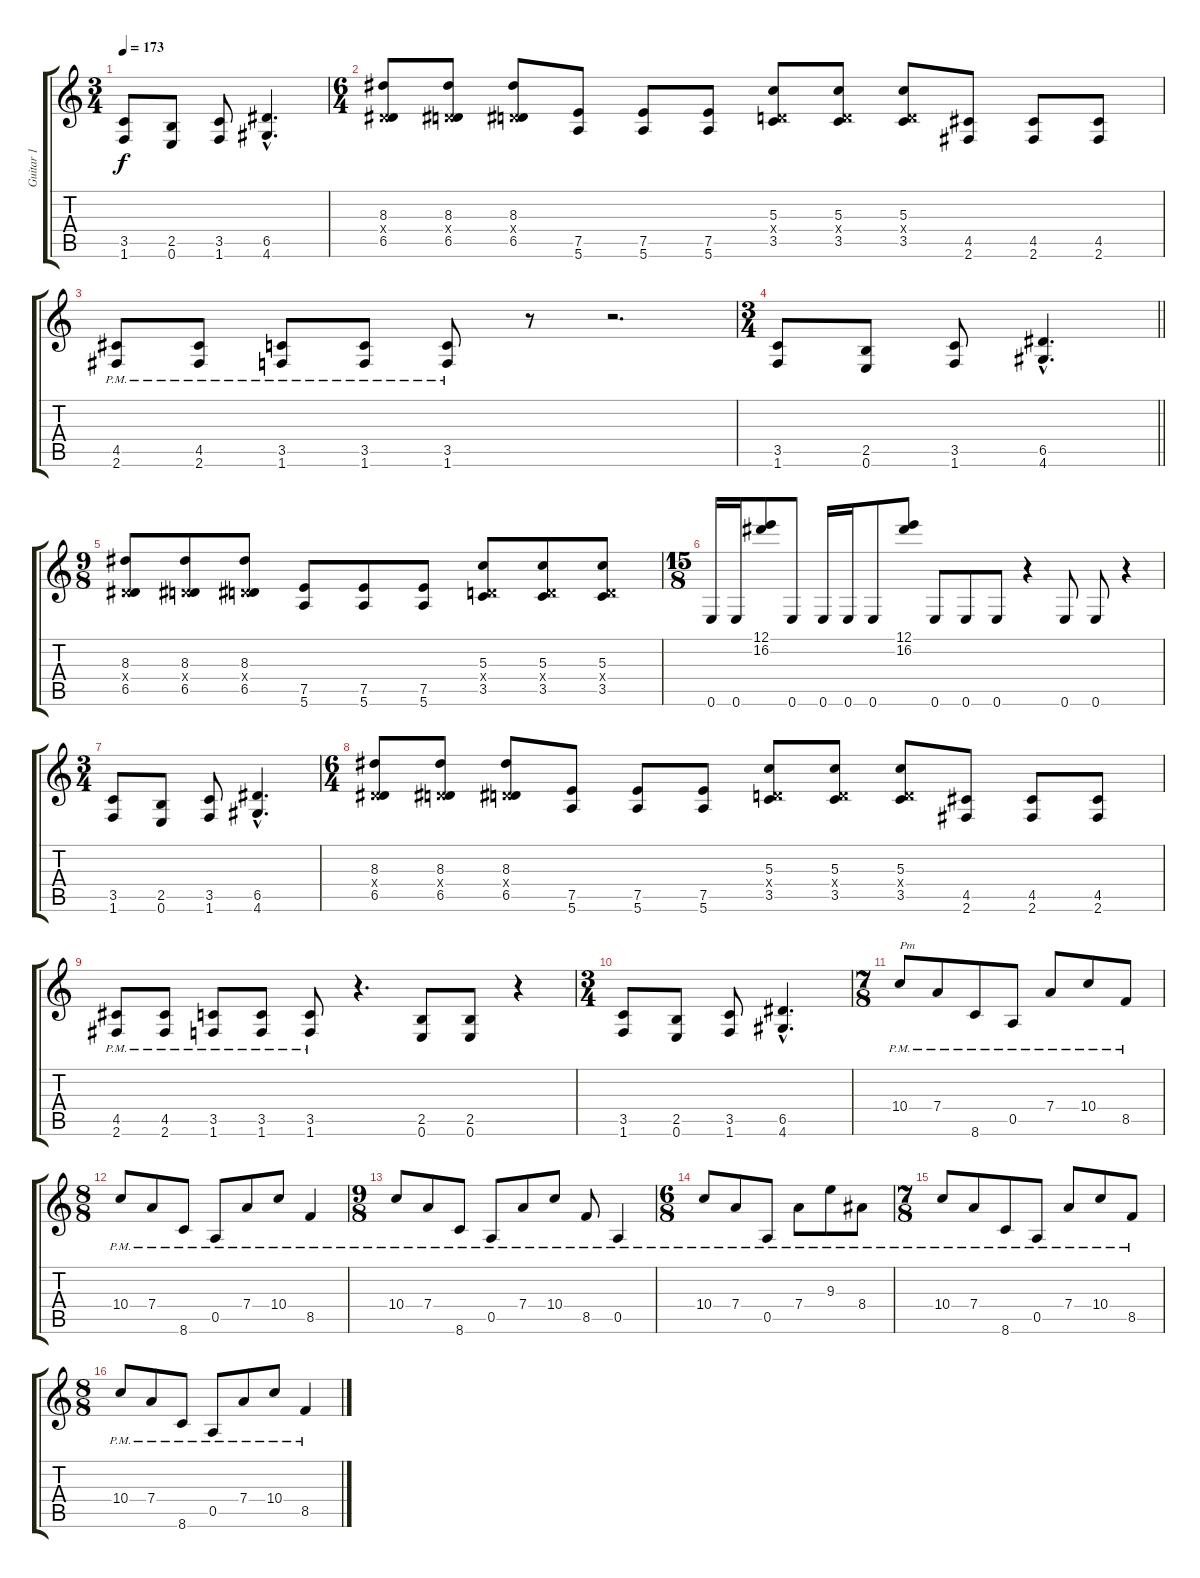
\track ("Guitar 1" "Guitar 1") {instrument distortionguitar}
\staff {score tabs}
\tuning (E4 B3 G3 D3 A2 E2) {hide}
\ts (3 4)
\tempo 173
\clef g2
\ks c
(3.5 1.6).8{dy f} (2.5 0.6).8 (3.5 1.6).8 (6.5{hac} 4.6{hac}).4{d} |
\ts (6 4)
(8.3 0.4{x} 6.5).8 (8.3 0.4{x} 6.5).8 (8.3 0.4{x} 6.5).8 (7.5 5.6).8 (7.5 5.6).8 (7.5 5.6).8 (5.3 0.4{x} 3.5).8 (5.3 0.4{x} 3.5).8 (5.3 0.4{x} 3.5).8 (4.5 2.6).8 (4.5 2.6).8 (4.5 2.6).8 |
(4.5{pm} 2.6{pm}).8 (4.5{pm} 2.6{pm}).8 (3.5{pm} 1.6{pm}).8 (3.5{pm} 1.6{pm}).8 (3.5{pm} 1.6{pm}).8 r.8 r.2{d} |
\ts (3 4)
\barLineRight lightlight
(3.5 1.6).8 (2.5 0.6).8 (3.5 1.6).8 (6.5{hac} 4.6{hac}).4{d} |
\ts (9 8)
(8.3 0.4{x} 6.5).8 (8.3 0.4{x} 6.5).8 (8.3 0.4{x} 6.5).8 (7.5 5.6).8 (7.5 5.6).8 (7.5 5.6).8 (5.3 0.4{x} 3.5).8 (5.3 0.4{x} 3.5).8 (5.3 0.4{x} 3.5).8 |
\ts (15 8)
0.6.16 0.6.16 (12.1 16.2).8 0.6.8 0.6.16 0.6.16 0.6.8 (12.1 16.2).8 0.6.8 0.6.8 0.6.8 r.4 0.6.8 0.6.8 r.4 |
\ts (3 4)
(3.5 1.6).8 (2.5 0.6).8 (3.5 1.6).8 (6.5{hac} 4.6{hac}).4{d} |
\ts (6 4)
(8.3 0.4{x} 6.5).8 (8.3 0.4{x} 6.5).8 (8.3 0.4{x} 6.5).8 (7.5 5.6).8 (7.5 5.6).8 (7.5 5.6).8 (5.3 0.4{x} 3.5).8 (5.3 0.4{x} 3.5).8 (5.3 0.4{x} 3.5).8 (4.5 2.6).8 (4.5 2.6).8 (4.5 2.6).8 |
(4.5{pm} 2.6{pm}).8 (4.5{pm} 2.6{pm}).8 (3.5{pm} 1.6{pm}).8 (3.5{pm} 1.6{pm}).8 (3.5{pm} 1.6{pm}).8 r.4{d} (2.5 0.6).8 (2.5 0.6).8 r.4 |
\ts (3 4)
(3.5 1.6).8 (2.5 0.6).8 (3.5 1.6).8 (6.5{hac} 4.6{hac}).4{d} |
\ts (7 8)
10.4{pm}.8{txt "Pm"} 7.4{pm}.8 8.6{pm}.8 0.5{pm}.8 7.4{pm}.8 10.4{pm}.8 8.5{pm}.8 |
\ts (8 8)
10.4{pm}.8 7.4{pm}.8 8.6{pm}.8 0.5{pm}.8 7.4{pm}.8 10.4{pm}.8 8.5{pm}.4 |
\ts (9 8)
10.4{pm}.8 7.4{pm}.8 8.6{pm}.8 0.5{pm}.8 7.4{pm}.8 10.4{pm}.8 8.5{pm}.8 0.5{pm}.4 |
\ts (6 8)
10.4{pm}.8 7.4{pm}.8 0.5{pm}.8 7.4{pm}.8 9.3{pm}.8 8.4{pm}.8 |
\ts (7 8)
10.4{pm}.8 7.4{pm}.8 8.6{pm}.8 0.5{pm}.8 7.4{pm}.8 10.4{pm}.8 8.5{pm}.8 |
\ts (8 8)
10.4{pm}.8 7.4{pm}.8 8.6{pm}.8 0.5{pm}.8 7.4{pm}.8 10.4{pm}.8 8.5{pm}.4
